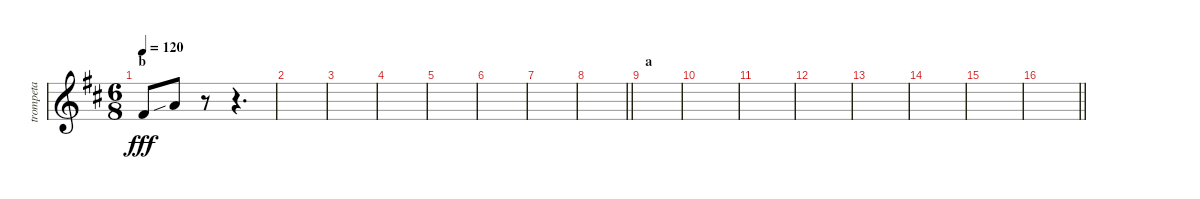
\track ("trompeta" "trompeta") {instrument trumpet}
\staff {score}
\tuning (E4 B3 G3 D3 A2 E2) {hide}
\ts (6 8)
\section ("" "b")
\tempo 120
\clef g2
\ks d
2.1{t}.8{dy fff} 5.1{sib}.8 r.8 r.4{d} |
|
|
|
|
|
|
\barLineRight lightlight
|
\section ("" "a")
|
|
|
|
|
|
|
\barLineRight lightlight
